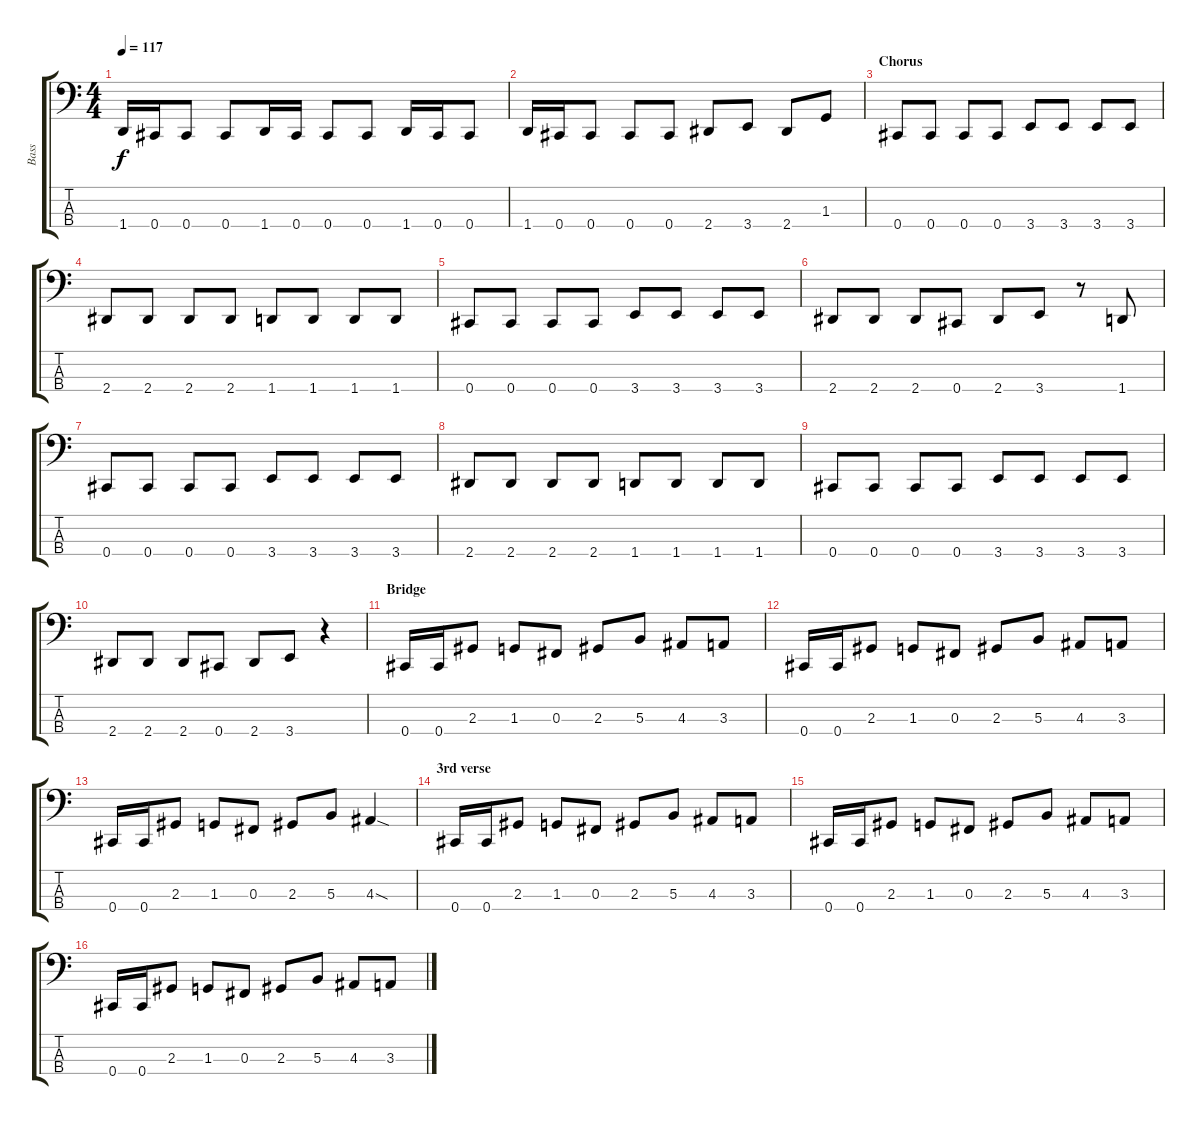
\track ("Bass" "Bass") {instrument electricbassfinger}
\staff {score tabs}
\tuning (E2 B1 Gb1 Db1) {hide}
\ts (4 4)
\tempo 117
\clef f4
\ks c
1.4.16{dy f} 0.4.16 0.4.8 0.4.8 1.4.16 0.4.16 0.4.8 0.4.8 1.4.16 0.4.16 0.4.8 |
1.4.16 0.4.16 0.4.8 0.4.8 0.4.8 2.4.8 3.4.8 2.4.8 1.3.8 |
\section ("" "Chorus")
0.4.8 0.4.8 0.4.8 0.4.8 3.4.8 3.4.8 3.4.8 3.4.8 |
2.4.8 2.4.8 2.4.8 2.4.8 1.4.8 1.4.8 1.4.8 1.4.8 |
0.4.8 0.4.8 0.4.8 0.4.8 3.4.8 3.4.8 3.4.8 3.4.8 |
2.4.8 2.4.8 2.4.8 0.4.8 2.4.8 3.4.8 r.8 1.4.8 |
0.4.8 0.4.8 0.4.8 0.4.8 3.4.8 3.4.8 3.4.8 3.4.8 |
2.4.8 2.4.8 2.4.8 2.4.8 1.4.8 1.4.8 1.4.8 1.4.8 |
0.4.8 0.4.8 0.4.8 0.4.8 3.4.8 3.4.8 3.4.8 3.4.8 |
2.4.8 2.4.8 2.4.8 0.4.8 2.4.8 3.4.8 r.4 |
\section ("" "Bridge")
0.4.16 0.4.16 2.3.8 1.3.8 0.3.8 2.3.8 5.3.8 4.3.8 3.3.8 |
0.4.16 0.4.16 2.3.8 1.3.8 0.3.8 2.3.8 5.3.8 4.3.8 3.3.8 |
0.4.16 0.4.16 2.3.8 1.3.8 0.3.8 2.3.8 5.3.8 4.3{sod}.4 |
\section ("" "3rd verse")
0.4.16 0.4.16 2.3.8 1.3.8 0.3.8 2.3.8 5.3.8 4.3.8 3.3.8 |
0.4.16 0.4.16 2.3.8 1.3.8 0.3.8 2.3.8 5.3.8 4.3.8 3.3.8 |
0.4.16 0.4.16 2.3.8 1.3.8 0.3.8 2.3.8 5.3.8 4.3.8 3.3.8
